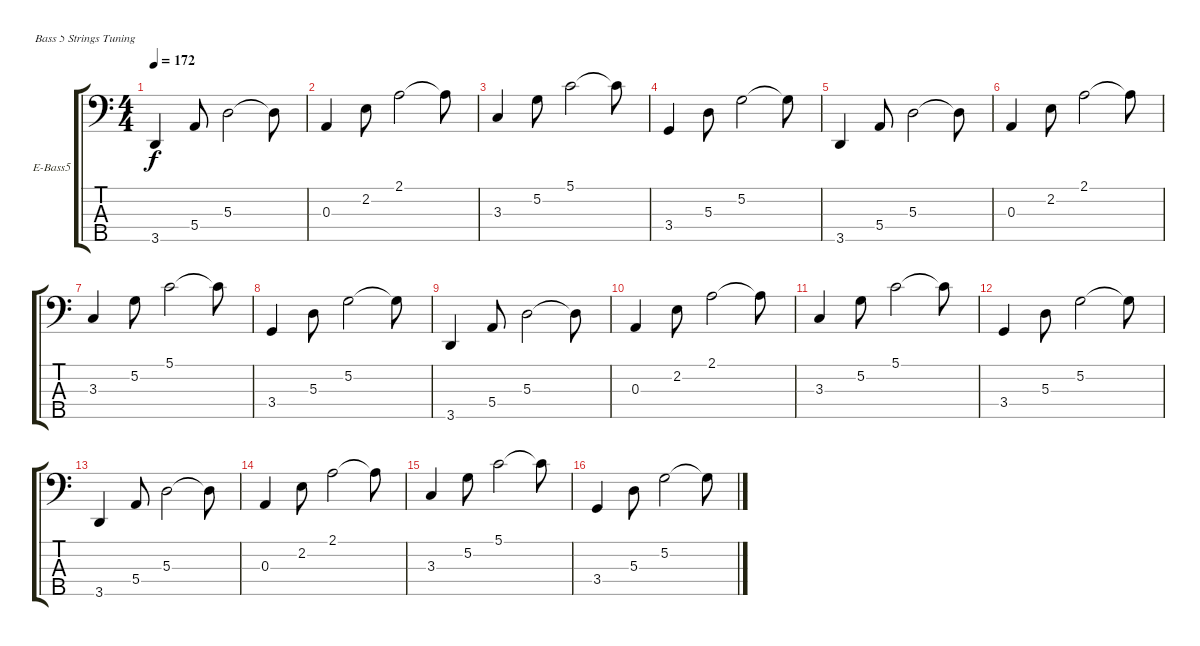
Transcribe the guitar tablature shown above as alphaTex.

\bracketExtendMode groupsimilarinstruments
\firstSystemTrackNameOrientation horizontal
\otherSystemsTrackNameOrientation horizontal
\track ("Marc Elliard" "E-Bass5") {instrument electricbassfinger}
\staff {score tabs}
\tuning (G2 D2 A1 E1 B0)
\ts (4 4)
\tempo 172
\clef f4
\ks c
3.5.4{dy f} 5.4.8 5.3.2 5.3{t}.8 |
0.3.4 2.2.8 2.1.2 2.1{t}.8 |
3.3.4 5.2.8 5.1.2 5.1{t}.8 |
3.4.4 5.3.8 5.2.2 5.2{t}.8 |
3.5.4 5.4.8 5.3.2 5.3{t}.8 |
0.3.4 2.2.8 2.1.2 2.1{t}.8 |
3.3.4 5.2.8 5.1.2 5.1{t}.8 |
3.4.4 5.3.8 5.2.2 5.2{t}.8 |
3.5.4 5.4.8 5.3.2 5.3{t}.8 |
0.3.4 2.2.8 2.1.2 2.1{t}.8 |
3.3.4 5.2.8 5.1.2 5.1{t}.8 |
3.4.4 5.3.8 5.2.2 5.2{t}.8 |
3.5.4 5.4.8 5.3.2 5.3{t}.8 |
0.3.4 2.2.8 2.1.2 2.1{t}.8 |
3.3.4 5.2.8 5.1.2 5.1{t}.8 |
3.4.4 5.3.8 5.2.2 5.2{t}.8
